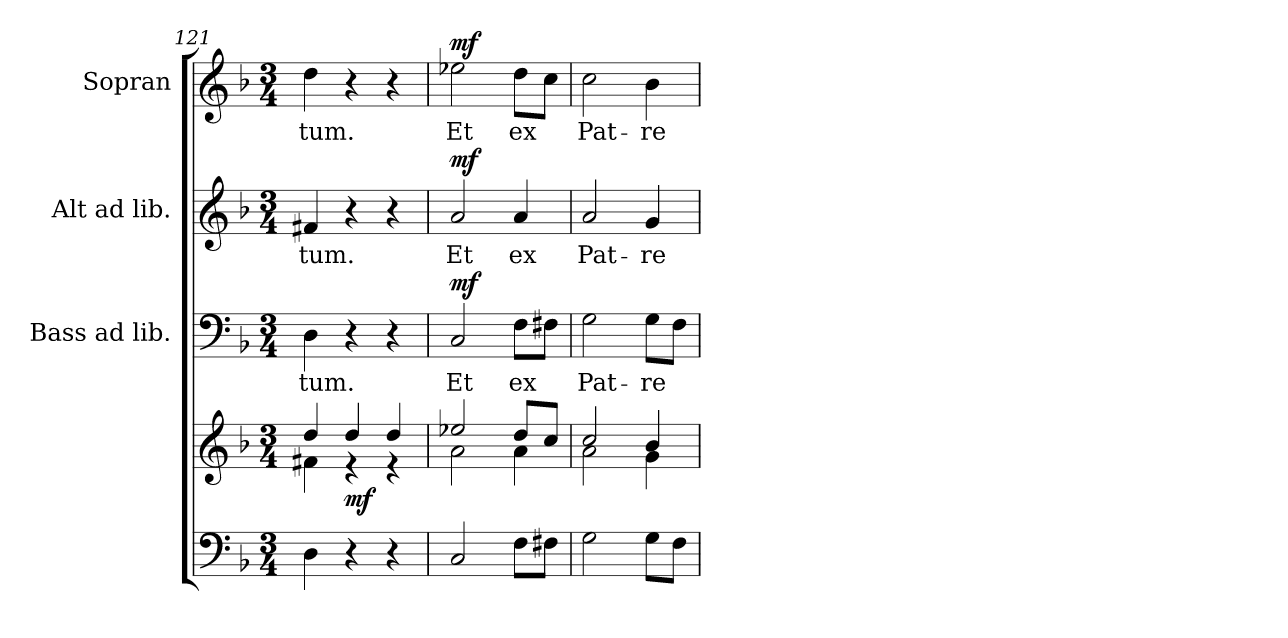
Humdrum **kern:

**kern	**kern	**dynam	**kern	**text	**dynam	**kern	**text	**dynam	**kern	**text	**dynam
*part4	*part4	*part4	*part3	*part3	*part3	*part2	*part2	*part2	*part1	*part1	*part1
*staff5	*staff4	*staff4/5	*staff3	*staff3	*staff3	*staff2	*staff2	*staff2	*staff1	*staff1	*staff1
*	*	*	*I"Bass ad lib.	*	*	*I"Alt ad lib.	*	*	*I"Sopran	*	*
*	*	*	*I'B.	*	*	*I'A.	*	*	*I'S.	*	*
*clefF4	*clefG2	*	*clefF4	*	*	*clefG2	*	*	*clefG2	*	*
*k[b-]	*k[b-]	*	*k[b-]	*	*	*k[b-]	*	*	*k[b-]	*	*
*F:	*F:	*	*F:	*	*	*F:	*	*	*F:	*	*
*M3/4	*M3/4	*	*M3/4	*	*	*M3/4	*	*	*M3/4	*	*
=121	=121	=121	=121	=121	=121	=121	=121	=121	=121	=121	=121
*	*^	*	*	*	*	*	*	*	*	*	*
!	!	!	!	!	!LO:LY:b	!	!	!LO:LY:b	!	!	!LO:LY:b	!
4D\	4dd/	4f#X\	.	4D\	-tum.	.	4f#X/	-tum.	.	4dd\	-tum.	.
!	!	!	!LO:DY:b	!	!	!	!	!	!	!	!	!
4r	4dd/	4re	mf	4r	.	.	4r	.	.	4r	.	.
4r	4dd/	4re	.	4r	.	.	4r	.	.	4r	.	.
=122	=122	=122	=122	=122	=122	=122	=122	=122	=122	=122	=122	=122
!	!	!	!	!	!LO:LY:b	!LO:DY:a	!	!LO:LY:b	!LO:DY:a	!	!LO:LY:b	!LO:DY:a
2C/	2ee-X/	2a\	.	2C/	Et	mf	2a/	Et	mf	2ee-X\	Et	mf
!	!	!	!	!	!LO:LY:b	!	!	!LO:LY:b	!	!	!LO:LY:b	!
8F\L	8dd/L	4a\	.	8F\L	ex	.	4a/	ex	.	8dd\L	ex	.
8F#X\J	8cc/J	.	.	8F#X\J	.	.	.	.	.	8cc\J	.	.
=123	=123	=123	=123	=123	=123	=123	=123	=123	=123	=123	=123	=123
!	!	!	!	!	!LO:LY:b	!	!	!LO:LY:b	!	!	!LO:LY:b	!
2G\	2cc/	2a\	.	2G\	Pat-	.	2a/	Pat-	.	2cc\	Pat-	.
!	!	!	!	!	!LO:LY:b	!	!	!LO:LY:b	!	!	!LO:LY:b	!
8G\L	4b-/	4g\	.	8G\L	-re	.	4g/	-re	.	4b-\	-re	.
8F\J	.	.	.	8F\J	.	.	.	.	.	.	.	.
*	*v	*v	*	*	*	*	*	*	*	*	*	*
=	=	=	=	=	=	=	=	=	=	=	=
*-	*-	*-	*-	*-	*-	*-	*-	*-	*-	*-	*-
